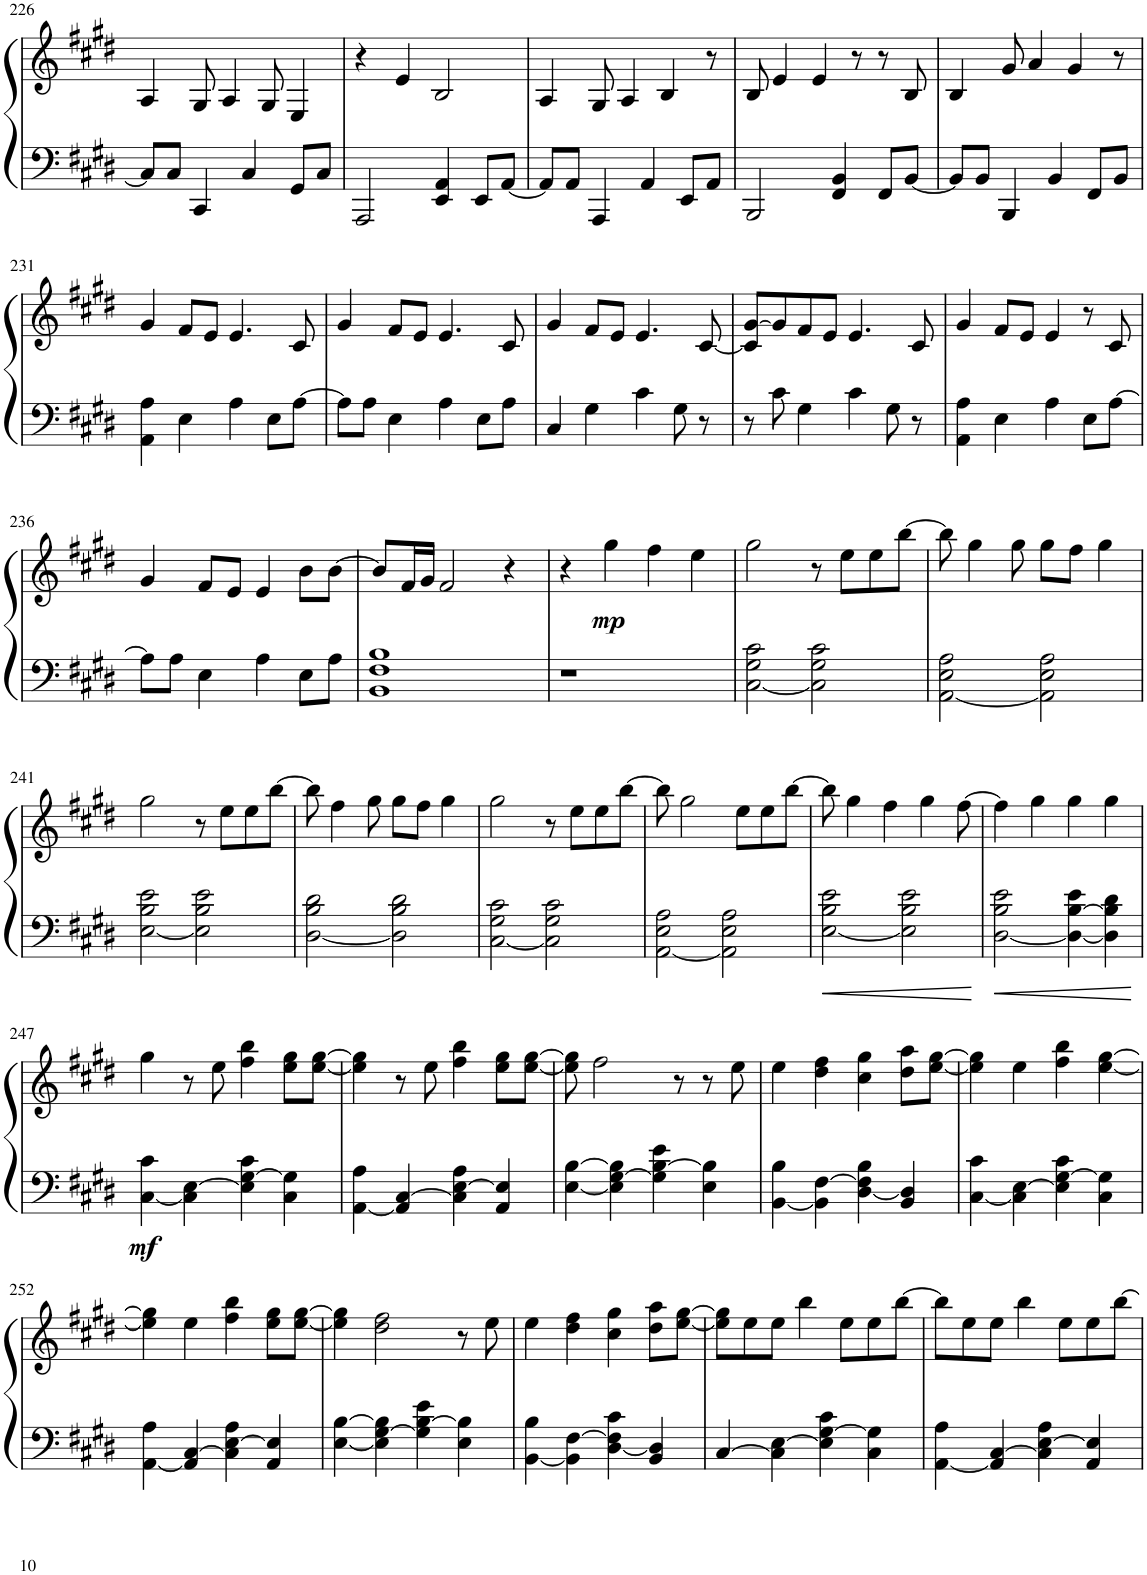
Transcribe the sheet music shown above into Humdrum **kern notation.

**kern	**kern	**dynam
*part1	*part1	*part1
*staff2	*staff1	*staff1/2
*I"Piano	*	*
*I'Pno.	*	*
!!LO:PB:g=z
*clefF4	*clefG2	*
*k[f#c#g#d#]	*k[f#c#g#d#]	*
*M4/4	*M4/4	*
=226	=226	=226
8C#/L]	4A/	.
8C#/J	.	.
4CC#/	8G#/	.
.	4A/	.
4C#/	.	.
.	8G#/	.
8GG#/L	4E/	.
8C#/J	.	.
=227	=227	=227
2AAA/	4r	.
.	4e/	.
4EE/ 4AA/	2B/	.
8EE/L	.	.
[8AA/J	.	.
=228	=228	=228
8AA/L]	4A/	.
8AA/J	.	.
4AAA/	8G#/	.
.	4A/	.
4AA/	.	.
.	4B/	.
8EE/L	.	.
8AA/J	8r	.
=229	=229	=229
2BBB/	8B/	.
.	4e/	.
.	4e/	.
4FF#/ 4BB/	.	.
.	8r	.
8FF#/L	8r	.
[8BB/J	8B/	.
=230	=230	=230
8BB/L]	4B/	.
8BB/J	.	.
4BBB/	8g#/	.
.	4a/	.
4BB/	.	.
.	4g#/	.
8FF#/L	.	.
8BB/J	8r	.
!!LO:LB:g=z
=231	=231	=231
4AA\ 4A\	4g#/	.
4E\	8f#/L	.
.	8e/J	.
4A\	4.e/	.
8E\L	.	.
[8A\J	8c#/	.
=232	=232	=232
8A\L]	4g#/	.
8A\J	.	.
4E\	8f#/L	.
.	8e/J	.
4A\	4.e/	.
8E\L	.	.
8A\J	8c#/	.
=233	=233	=233
4C#/	4g#/	.
4G#\	8f#/L	.
.	8e/J	.
4c#\	4.e/	.
8G#\	.	.
8r	[8c#/	.
=234	=234	=234
8r	8c#/] [8g#/L	.
8c#\	8g#/]	.
4G#\	8f#/	.
.	8e/J	.
4c#\	4.e/	.
8G#\	.	.
8r	8c#/	.
=235	=235	=235
4AA\ 4A\	4g#/	.
4E\	8f#/L	.
.	8e/J	.
4A\	4e/	.
8E\L	8r	.
[8A\J	8c#/	.
!!LO:LB:g=z
=236	=236	=236
8A\L]	4g#/	.
8A\J	.	.
4E\	8f#/L	.
.	8e/J	.
4A\	4e/	.
8E\L	8b\L	.
8A\J	[8b\J	.
=237	=237	=237
1BB 1F# 1B	8b/L]	.
.	16f#/L	.
.	16g#/JJ	.
.	2f#/	.
.	4r	.
=238	=238	=238
1r	4r	.
!	!	!LO:DY:b
.	4gg#\	mp
.	4ff#\	.
.	4ee\	.
=239	=239	=239
[2C#\ 2G#\ 2c#\	2gg#\	.
2C#\] 2G#\ 2c#\	8r	.
.	8ee\L	.
.	8ee\	.
.	[8bb\J	.
=240	=240	=240
[2AA\ 2E\ 2A\	8bb\]	.
.	4gg#\	.
.	8gg#\	.
2AA\] 2E\ 2A\	8gg#\L	.
.	8ff#\J	.
.	4gg#\	.
!!LO:LB:g=z
=241	=241	=241
[2E\ 2B\ 2e\	2gg#\	.
2E\] 2B\ 2e\	8r	.
.	8ee\L	.
.	8ee\	.
.	[8bb\J	.
=242	=242	=242
[2D#\ 2B\ 2d#\	8bb\]	.
.	4ff#\	.
.	8gg#\	.
2D#\] 2B\ 2d#\	8gg#\L	.
.	8ff#\J	.
.	4gg#\	.
=243	=243	=243
[2C#\ 2G#\ 2c#\	2gg#\	.
2C#\] 2G#\ 2c#\	8r	.
.	8ee\L	.
.	8ee\	.
.	[8bb\J	.
=244	=244	=244
[2AA\ 2E\ 2A\	8bb\]	.
.	2gg#\	.
2AA\] 2E\ 2A\	.	.
.	8ee\L	.
.	8ee\	.
.	[8bb\J	.
=245	=245	=245
[2E\ 2B\ 2e\	8bb\]	.
.	4gg#\	.
.	4ff#\	.
2E\] 2B\ 2e\	.	.
.	4gg#\	.
.	[8ff#\	.
=246	=246	=246
[2D#\ 2B\ 2e\	4ff#\]	.
.	4gg#\	.
4D#\_ [4B\ 4e\	4gg#\	.
4D#\] 4B\] 4d#\	4gg#\	.
!!LO:LB:g=z
=247	=247	=247
!	!	!LO:DY:b=2
[4C#\ 4c#\	4gg#\	mf
4C#\] [4E\	8r	.
.	8ee\	.
4E\] [4G#\ 4c#\	4ff#\ 4bb\	.
4C#\ 4G#\]	8ee\ 8gg#\L	.
.	[8ee\ [8gg#\J	.
=248	=248	=248
[4AA\ 4A\	4ee\] 4gg#\]	.
4AA/] [4C#/	8r	.
.	8ee\	.
4C#\] [4E\ 4A\	4ff#\ 4bb\	.
4AA/ 4E/]	8ee\ 8gg#\L	.
.	[8ee\ [8gg#\J	.
=249	=249	=249
[4E\ [4B\	8ee\] 8gg#\]	.
.	2ff#\	.
4E\] [4G#\ 4B\]	.	.
4G#\] [4B\ 4e\	.	.
.	8r	.
4E\ 4B\]	8r	.
.	8ee\	.
=250	=250	=250
[4BB\ 4B\	4ee\	.
4BB\] [4F#\	4dd#\ 4ff#\	.
[4D#\ 4F#\] 4B\	4cc#\ 4gg#\	.
4BB/ 4D#/]	8dd#\ 8aa\L	.
.	[8ee\ [8gg#\J	.
=251	=251	=251
[4C#\ 4c#\	4ee\] 4gg#\]	.
4C#\] [4E\	4ee\	.
4E\] [4G#\ 4c#\	4ff#\ 4bb\	.
4C#\ 4G#\]	[4ee\ [4gg#\	.
!!LO:LB:g=z
=252	=252	=252
[4AA\ 4A\	4ee\] 4gg#\]	.
4AA/] [4C#/	4ee\	.
4C#\] [4E\ 4A\	4ff#\ 4bb\	.
4AA/ 4E/]	8ee\ 8gg#\L	.
.	[8ee\ [8gg#\J	.
=253	=253	=253
[4E\ [4B\	4ee\] 4gg#\]	.
4E\] [4G#\ 4B\]	2dd#\ 2ff#\	.
4G#\] [4B\ 4e\	.	.
4E\ 4B\]	8r	.
.	8ee\	.
=254	=254	=254
[4BB\ 4B\	4ee\	.
4BB\] [4F#\	4dd#\ 4ff#\	.
[4D#\ 4F#\] 4c#\	4cc#\ 4gg#\	.
4BB/ 4D#/]	8dd#\ 8aa\L	.
.	[8ee\ [8gg#\J	.
=255	=255	=255
[4C#/	8ee\] 8gg#\]L	.
.	8ee\	.
4C#\] [4E\	8ee\J	.
.	4bb\	.
4E\] [4G#\ 4c#\	.	.
.	8ee\L	.
4C#\ 4G#\]	8ee\	.
.	[8bb\J	.
=256	=256	=256
[4AA\ 4A\	8bb\L]	.
.	8ee\	.
4AA/] [4C#/	8ee\J	.
.	4bb\	.
4C#\] [4E\ 4A\	.	.
.	8ee\L	.
4AA/ 4E/]	8ee\	.
.	[8bb\J	.
=	=	=
*-	*-	*-
